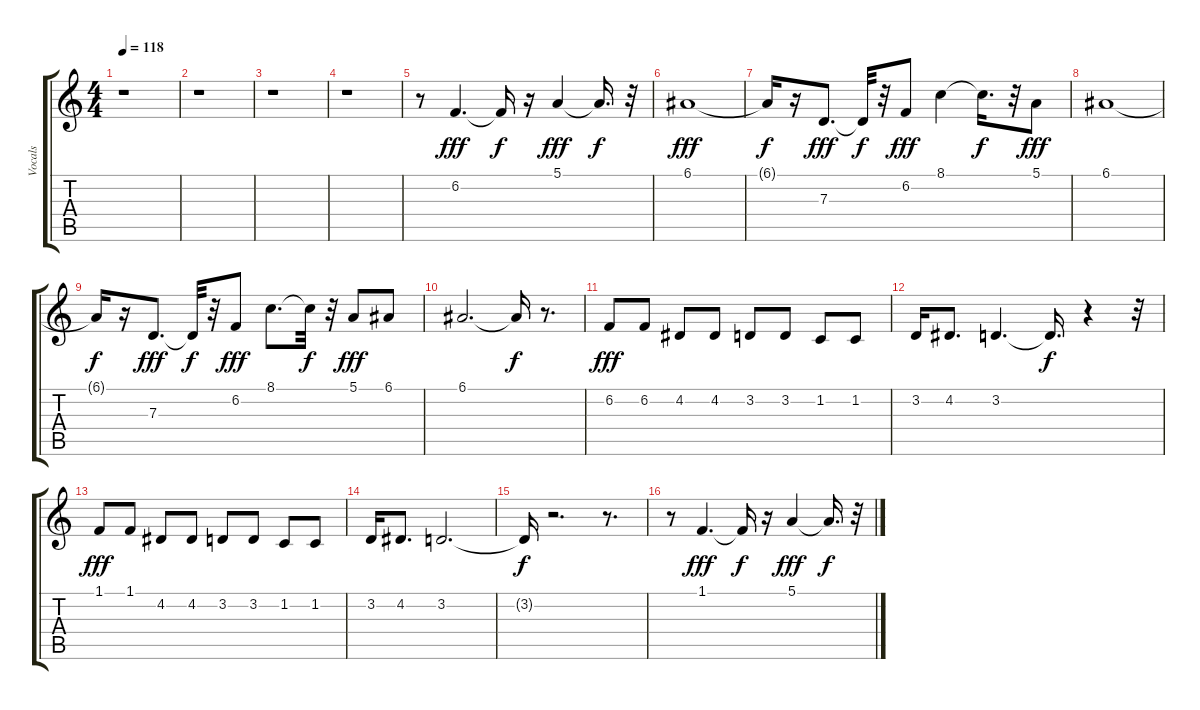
\track ("Vocals" "Vocals") {instrument bassoon}
\staff {score tabs}
\tuning (E4 B3 G3 D3 A2 E2) {hide}
\ts (4 4)
\tempo 118
\clef g2
\ks c
r.1{dy fff instrument bassoon} |
r.1 |
r.1 |
r.1 |
r.8 6.2.4{d} 6.2{t}.16{dy f} r.16 5.1.4{dy fff} 5.1{t}.16{d dy f} r.32 |
6.1.1{dy fff} |
6.1{t}.16{dy f} r.16 7.3.8{d dy fff} 7.3{t}.32{dy f} r.32 6.2.8{dy fff} 8.1.4 8.1{t}.16{d dy f} r.32 5.1.8{dy fff} |
6.1.1 |
6.1{t}.16{dy f} r.16 7.3.8{d dy fff} 7.3{t}.32{dy f} r.32 6.2.8{dy fff} 8.1.8{d} 8.1{t}.32{dy f} r.32 5.1.8{dy fff} 6.1.8 |
6.1.2{d} 6.1{t}.16{dy f} r.8{d} |
6.2.8{dy fff} 6.2.8 4.2.8 4.2.8 3.2.8 3.2.8 1.2.8 1.2.8 |
3.2.16 4.2.8{d} 3.2.4{d} 3.2{t}.16{d dy f} r.4 r.32 |
1.1.8{dy fff} 1.1.8 4.2.8 4.2.8 3.2.8 3.2.8 1.2.8 1.2.8 |
3.2.16 4.2.8{d} 3.2.2{d} |
3.2{t}.16{dy f} r.2{d} r.8{d} |
r.8 1.1.4{d dy fff} 1.1{t}.16{dy f} r.16 5.1.4{dy fff} 5.1{t}.16{d dy f} r.32
